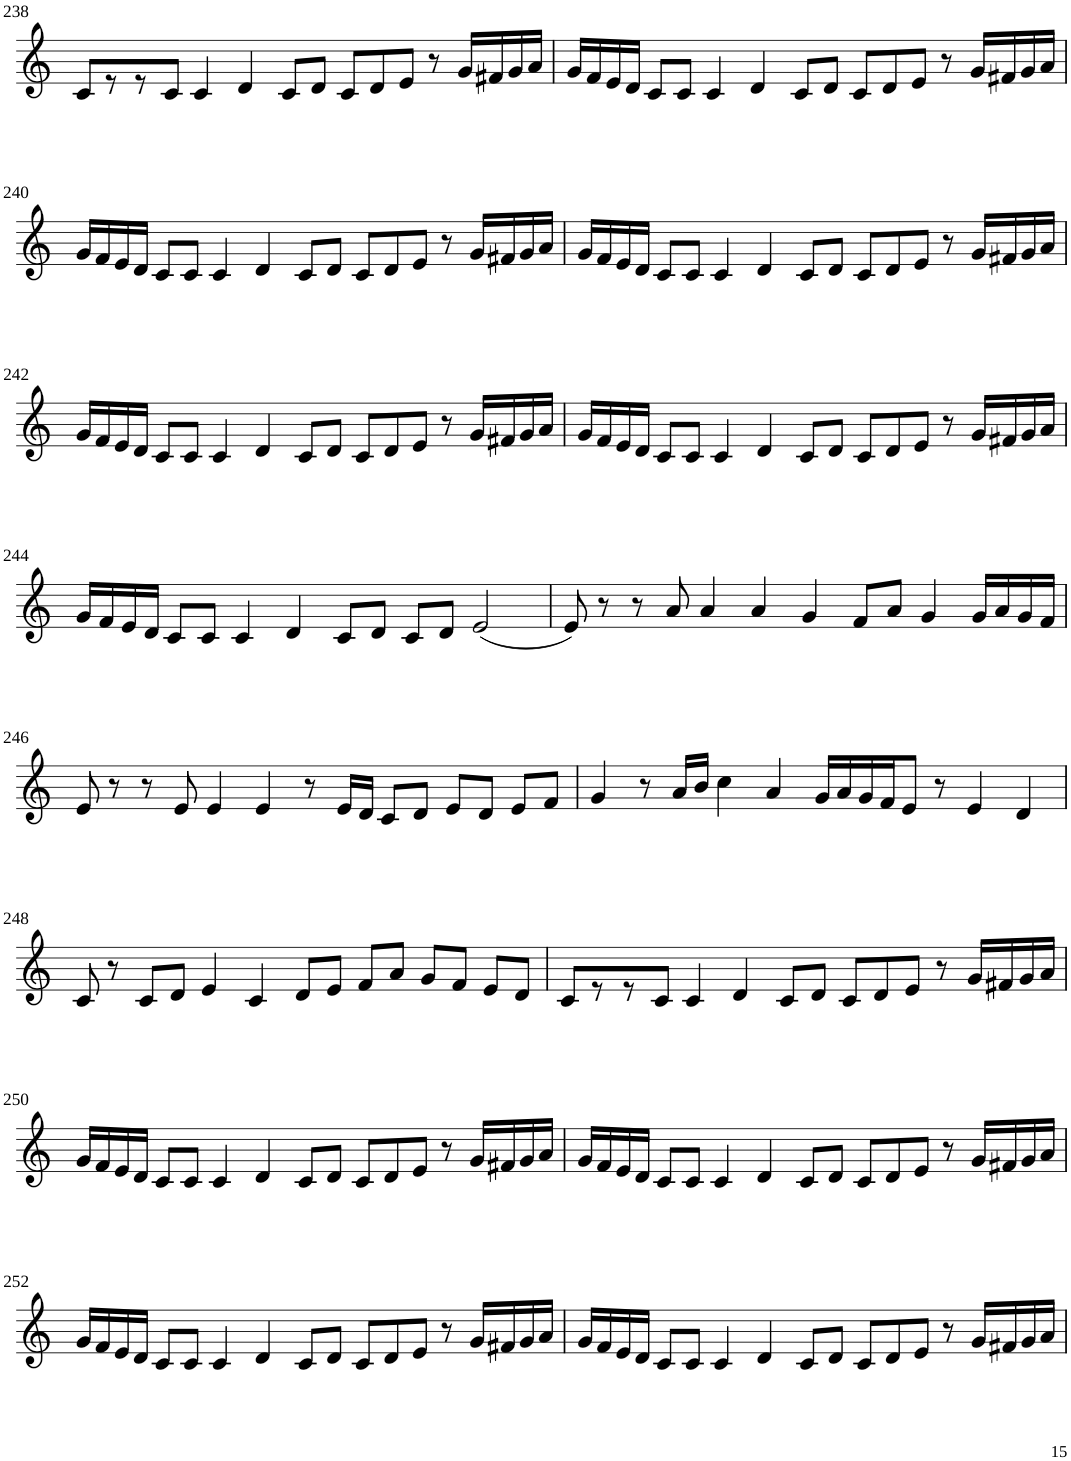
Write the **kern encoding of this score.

**kern
*part1
*staff1
*I"Violin
!!LO:PB:g=z
*clefG2
*k[]
*M8/4
=238
8c/L
8r
8r
8c/J
4c/
4d/
8c/L
8d/J
8c/L
8d/
8e/J
8r
16g/LL
16f#X/
16g/
16a/JJ
=239
16g/LL
16f/
16e/
16d/JJ
8c/L
8c/J
4c/
4d/
8c/L
8d/J
8c/L
8d/
8e/J
8r
16g/LL
16f#X/
16g/
16a/JJ
!!LO:LB:g=z
=240
16g/LL
16f/
16e/
16d/JJ
8c/L
8c/J
4c/
4d/
8c/L
8d/J
8c/L
8d/
8e/J
8r
16g/LL
16f#X/
16g/
16a/JJ
=241
16g/LL
16f/
16e/
16d/JJ
8c/L
8c/J
4c/
4d/
8c/L
8d/J
8c/L
8d/
8e/J
8r
16g/LL
16f#X/
16g/
16a/JJ
!!LO:LB:g=z
=242
16g/LL
16f/
16e/
16d/JJ
8c/L
8c/J
4c/
4d/
8c/L
8d/J
8c/L
8d/
8e/J
8r
16g/LL
16f#X/
16g/
16a/JJ
=243
16g/LL
16f/
16e/
16d/JJ
8c/L
8c/J
4c/
4d/
8c/L
8d/J
8c/L
8d/
8e/J
8r
16g/LL
16f#X/
16g/
16a/JJ
!!LO:LB:g=z
=244
16g/LL
16f/
16e/
16d/JJ
8c/L
8c/J
4c/
4d/
8c/L
8d/J
8c/L
8d/J
(2e/
=245
8e/)
8r
8r
8a/
4a/
4a/
4g/
8f/L
8a/J
4g/
16g/LL
16a/
16g/
16f/JJ
!!LO:LB:g=z
=246
8e/
8r
8r
8e/
4e/
4e/
8r
16e/LL
16d/JJ
8c/L
8d/J
8e/L
8d/J
8e/L
8f/J
=247
4g/
8r
16a/LL
16b/JJ
4cc\
4a/
16g/LL
16a/
16g/
16f/J
8e/J
8r
4e/
4d/
!!LO:LB:g=z
=248
8c/
8r
8c/L
8d/J
4e/
4c/
8d/L
8e/J
8f/L
8a/J
8g/L
8f/J
8e/L
8d/J
=249
8c/L
8r
8r
8c/J
4c/
4d/
8c/L
8d/J
8c/L
8d/
8e/J
8r
16g/LL
16f#X/
16g/
16a/JJ
!!LO:LB:g=z
=250
16g/LL
16f/
16e/
16d/JJ
8c/L
8c/J
4c/
4d/
8c/L
8d/J
8c/L
8d/
8e/J
8r
16g/LL
16f#X/
16g/
16a/JJ
=251
16g/LL
16f/
16e/
16d/JJ
8c/L
8c/J
4c/
4d/
8c/L
8d/J
8c/L
8d/
8e/J
8r
16g/LL
16f#X/
16g/
16a/JJ
!!LO:LB:g=z
=252
16g/LL
16f/
16e/
16d/JJ
8c/L
8c/J
4c/
4d/
8c/L
8d/J
8c/L
8d/
8e/J
8r
16g/LL
16f#X/
16g/
16a/JJ
=253
16g/LL
16f/
16e/
16d/JJ
8c/L
8c/J
4c/
4d/
8c/L
8d/J
8c/L
8d/
8e/J
8r
16g/LL
16f#X/
16g/
16a/JJ
=
*-
